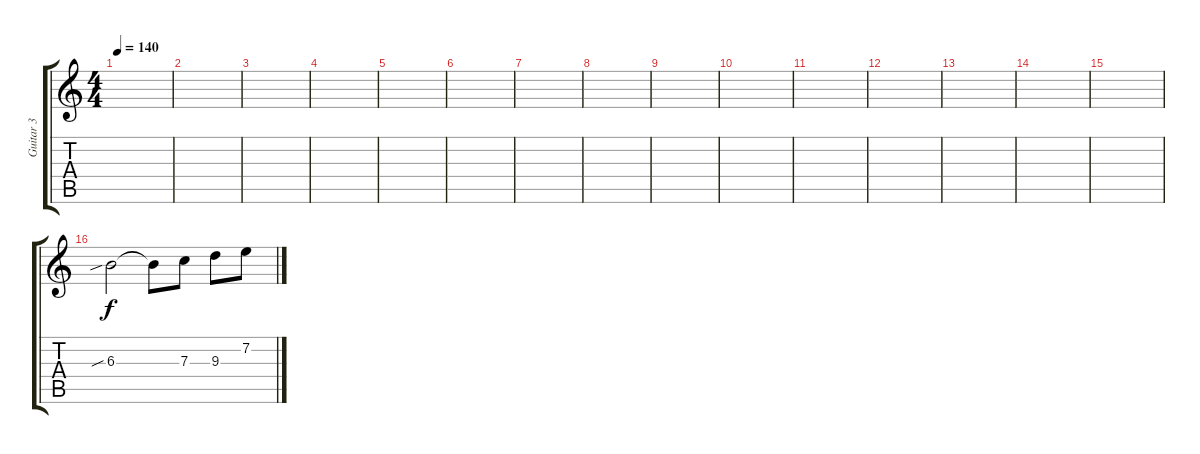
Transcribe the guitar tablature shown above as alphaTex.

\track ("Guitar 3" "Guitar 3") {instrument distortionguitar}
\staff {score tabs}
\tuning (D4 A3 F3 C3 G2 C2) {hide}
\ts (4 4)
\tempo 140
\clef g2
\ks c
|
|
|
|
|
|
|
|
|
|
|
|
|
|
|
6.3{sib}.2 6.3{t}.8 7.3.8 9.3.8 7.2.8
